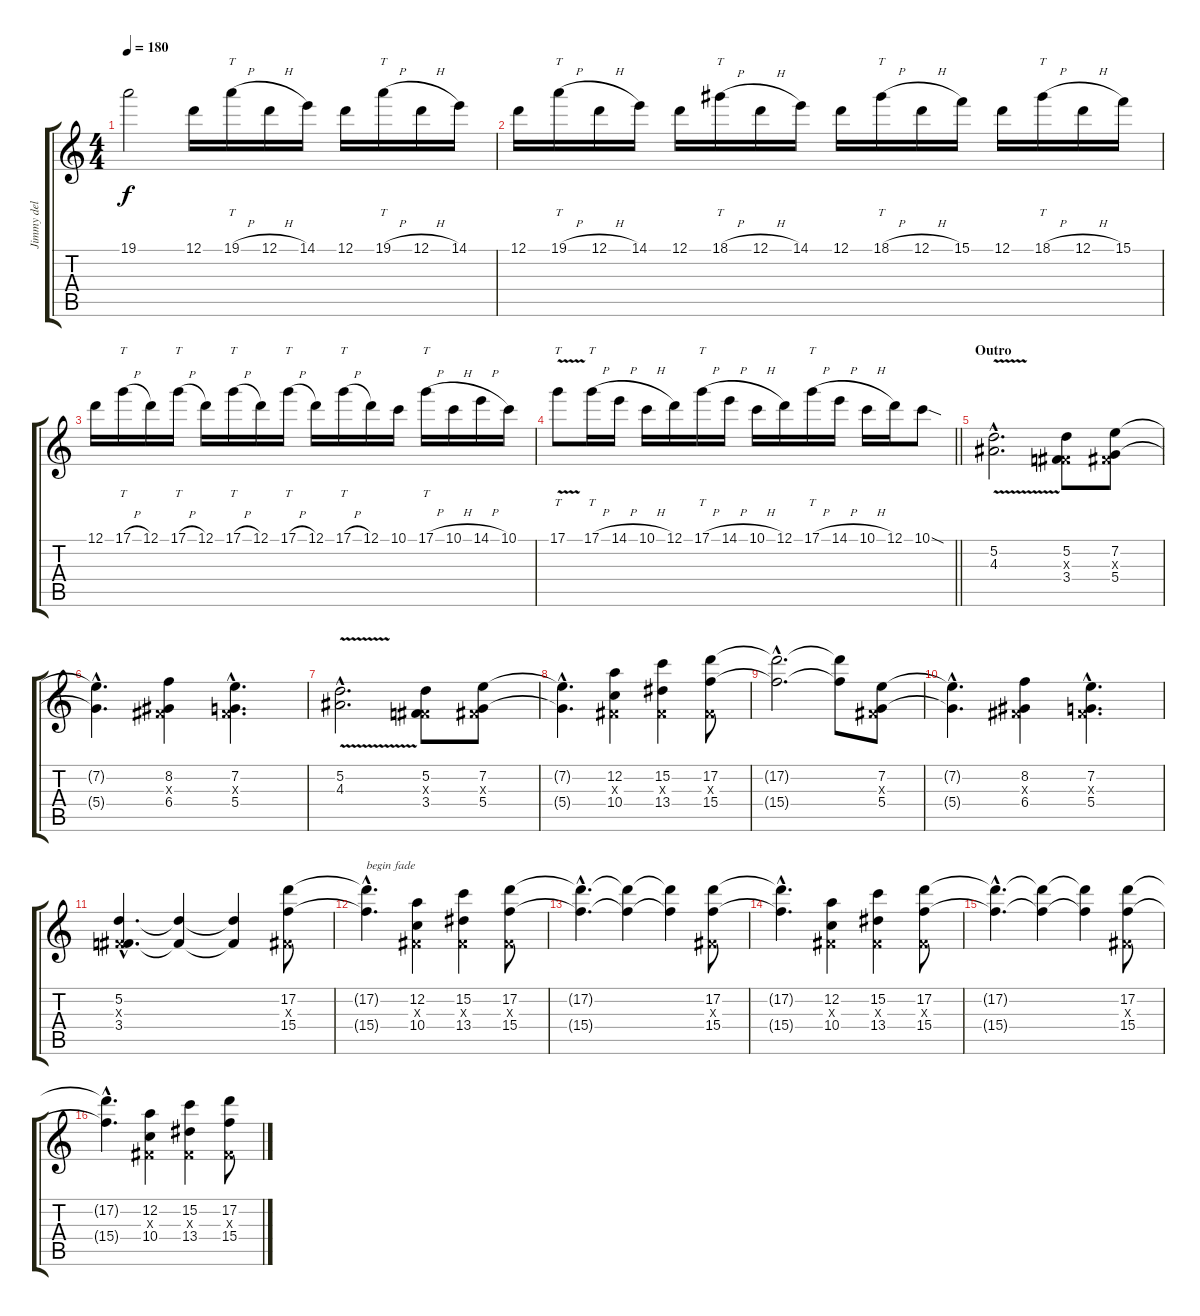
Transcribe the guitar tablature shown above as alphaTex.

\track ("Jimmy del Rivo / Lead guitar" "Jimmy del ") {instrument distortionguitar}
\staff {score tabs}
\tuning (D4 A3 Gb3 D3 A2 D2) {hide}
\ts (4 4)
\tempo 180
\clef g2
\ks c
19.1.2{dy f} 12.1.16 19.1{h}.16{tt} 12.1{h}.16 14.1.16 12.1.16 19.1{h}.16{tt} 12.1{h}.16 14.1.16 |
12.1.16 19.1{h}.16{tt} 12.1{h}.16 14.1.16 12.1.16 18.1{h}.16{tt} 12.1{h}.16 14.1.16 12.1.16 18.1{h}.16{tt} 12.1{h}.16 15.1.16 12.1.16 18.1{h}.16{tt} 12.1{h}.16 15.1.16 |
12.1.16 17.1{h}.16{tt} 12.1.16 17.1{h}.16{tt} 12.1.16 17.1{h}.16{tt} 12.1.16 17.1{h}.16{tt} 12.1.16 17.1{h}.16{tt} 12.1.16 10.1.16 17.1{h}.16{tt} 10.1{h}.16 14.1{h}.16 10.1.16 |
\barLineRight lightlight
17.1{v}.8{tt} 17.1{h}.16{tt} 14.1{h}.16 10.1{h}.16 12.1.16 17.1{h}.16{tt} 14.1{h}.16 10.1{h}.16 12.1.16 17.1{h}.16{tt} 14.1{h}.16 10.1{h}.16 12.1.16 10.1{sod}.8 |
\section ("" "Outro")
(5.2{v hac} 4.3{v hac}).2{d} (5.2 0.3{x} 3.4).8 (7.2 0.3{x} 5.4).8 |
(7.2{hac t} 5.4{hac t}).4{d} (8.2 0.3{x} 6.4).4 (7.2{hac} 0.3{hac x} 5.4{hac}).4{d} |
(5.2{v hac} 4.3{v hac}).2{d} (5.2 0.3{x} 3.4).8 (7.2 0.3{x} 5.4).8 |
(7.2{hac t} 5.4{hac t}).4{d} (12.2 0.3{x} 10.4).4 (15.2 0.3{x} 13.4).4 (17.2 0.3{x} 15.4).8 |
(17.2{hac t} 15.4{hac t}).2{d} (17.2{t} 15.4{t}).8 (7.2 0.3{x} 5.4).8 |
(7.2{hac t} 5.4{hac t}).4{d} (8.2 0.3{x} 6.4).4 (7.2{hac} 0.3{hac x} 5.4{hac}).4{d} |
(5.2{hac} 0.3{hac x} 3.4{hac}).4{d} (5.2{t} 3.4{t}).4 (5.2{t} 3.4{t}).4 (17.2 0.3{x} 15.4).8 |
(17.2{hac t} 15.4{hac t}).4{d txt "begin fade" volume 13} (12.2 0.3{x} 10.4).4 (15.2 0.3{x} 13.4).4 (17.2 0.3{x} 15.4).8{volume 11} |
(17.2{hac t} 15.4{hac t}).4{d volume 10} (17.2{t} 15.4{t}).4 (17.2{t} 15.4{t}).4{volume 9} (17.2 0.3{x} 15.4).8{volume 8} |
(17.2{hac t} 15.4{hac t}).4{d} (12.2 0.3{x} 10.4).4{volume 6} (15.2 0.3{x} 13.4).4{volume 5} (17.2 0.3{x} 15.4).8 |
(17.2{hac t} 15.4{hac t}).4{d volume 4} (17.2{t} 15.4{t}).4 (17.2{t} 15.4{t}).4{volume 3} (17.2 0.3{x} 15.4).8 |
(17.2{hac t} 15.4{hac t}).4{d volume 2} (12.2 0.3{x} 10.4).4{volume 1} (15.2 0.3{x} 13.4).4{volume 0} (17.2 0.3{x} 15.4).8
